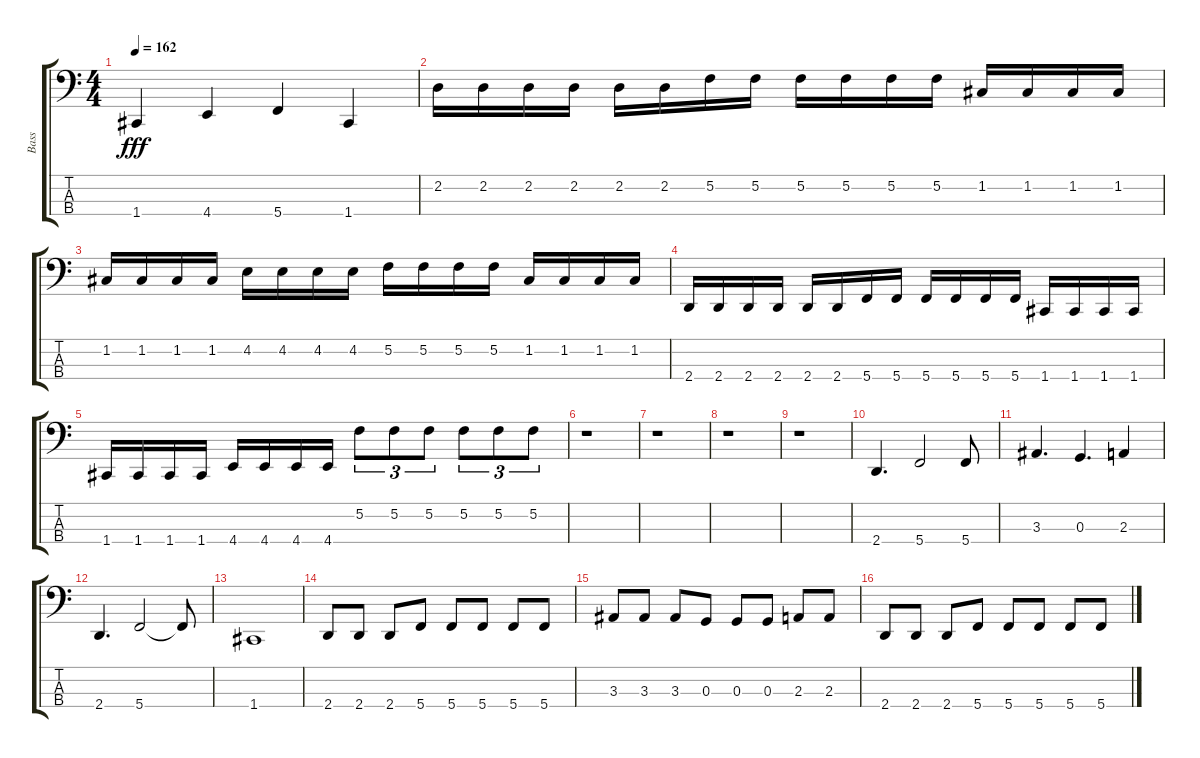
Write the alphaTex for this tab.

\track ("Bass" "Bass") {instrument electricbassfinger}
\staff {score tabs}
\tuning (F2 C2 G1 C1) {hide}
\ts (4 4)
\tempo 162
\clef f4
\ks c
1.4{t}.4{dy fff} 4.4.4 5.4.4 1.4.4 |
2.2.16 2.2.16 2.2.16 2.2.16 2.2.16 2.2.16 5.2.16 5.2.16 5.2.16 5.2.16 5.2.16 5.2.16 1.2.16 1.2.16 1.2.16 1.2.16 |
1.2.16 1.2.16 1.2.16 1.2.16 4.2.16 4.2.16 4.2.16 4.2.16 5.2.16 5.2.16 5.2.16 5.2.16 1.2.16 1.2.16 1.2.16 1.2.16 |
2.4.16 2.4.16 2.4.16 2.4.16 2.4.16 2.4.16 5.4.16 5.4.16 5.4.16 5.4.16 5.4.16 5.4.16 1.4.16 1.4.16 1.4.16 1.4.16 |
1.4.16 1.4.16 1.4.16 1.4.16 4.4.16 4.4.16 4.4.16 4.4.16 5.2.8{tu (3 2)} 5.2.8{tu (3 2)} 5.2.8{tu (3 2)} 5.2.8{tu (3 2)} 5.2.8{tu (3 2)} 5.2.8{tu (3 2)} |
r.1 |
r.1 |
r.1 |
r.1 |
2.4.4{d} 5.4.2 5.4.8 |
3.3.4{d} 0.3.4{d} 2.3.4 |
2.4.4{d} 5.4.2 5.4{t}.8 |
1.4.1 |
2.4.8 2.4.8 2.4.8 5.4.8 5.4.8 5.4.8 5.4.8 5.4.8 |
3.3.8 3.3.8 3.3.8 0.3.8 0.3.8 0.3.8 2.3.8 2.3.8 |
2.4.8 2.4.8 2.4.8 5.4.8 5.4.8 5.4.8 5.4.8 5.4.8
